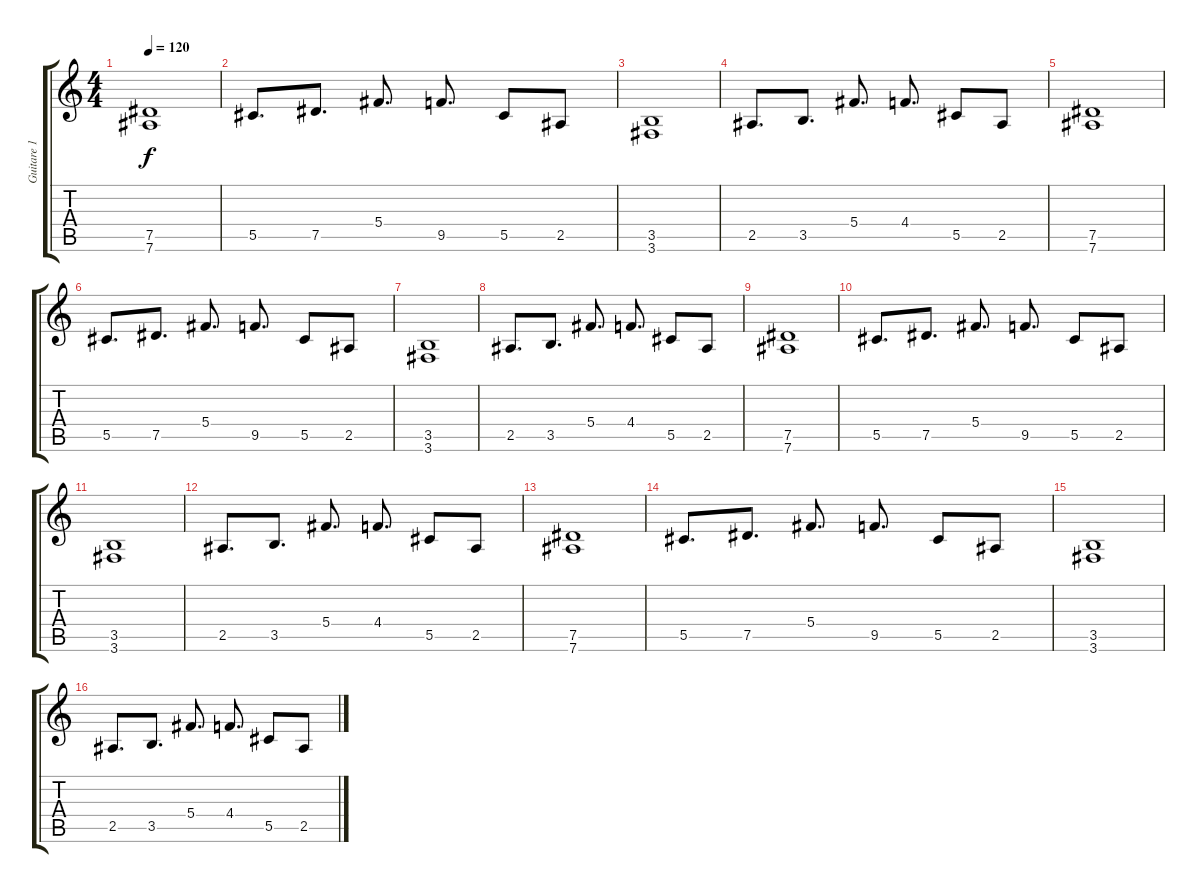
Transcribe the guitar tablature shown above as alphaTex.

\track ("Guitare 1" "Guitare 1") {instrument distortionguitar}
\staff {score tabs}
\tuning (Eb4 Bb3 Gb3 Db3 Ab2 Eb2) {hide}
\ts (4 4)
\tempo 120
\clef g2
\ks c
(7.5 7.6).1{dy f instrument distortionguitar} |
5.5.8{d} 7.5.8{d} 5.4.8{d} 9.5.8{d} 5.5.8 2.5.8 |
(3.5 3.6).1 |
2.5.8{d} 3.5.8{d} 5.4.8{d} 4.4.8{d} 5.5.8 2.5.8 |
(7.5 7.6).1 |
5.5.8{d} 7.5.8{d} 5.4.8{d} 9.5.8{d} 5.5.8 2.5.8 |
(3.5 3.6).1 |
2.5.8{d} 3.5.8{d} 5.4.8{d} 4.4.8{d} 5.5.8 2.5.8 |
(7.5 7.6).1 |
5.5.8{d} 7.5.8{d} 5.4.8{d} 9.5.8{d} 5.5.8 2.5.8 |
(3.5 3.6).1 |
2.5.8{d} 3.5.8{d} 5.4.8{d} 4.4.8{d} 5.5.8 2.5.8 |
(7.5 7.6).1 |
5.5.8{d} 7.5.8{d} 5.4.8{d} 9.5.8{d} 5.5.8 2.5.8 |
(3.5 3.6).1 |
2.5.8{d} 3.5.8{d} 5.4.8{d} 4.4.8{d} 5.5.8 2.5.8
